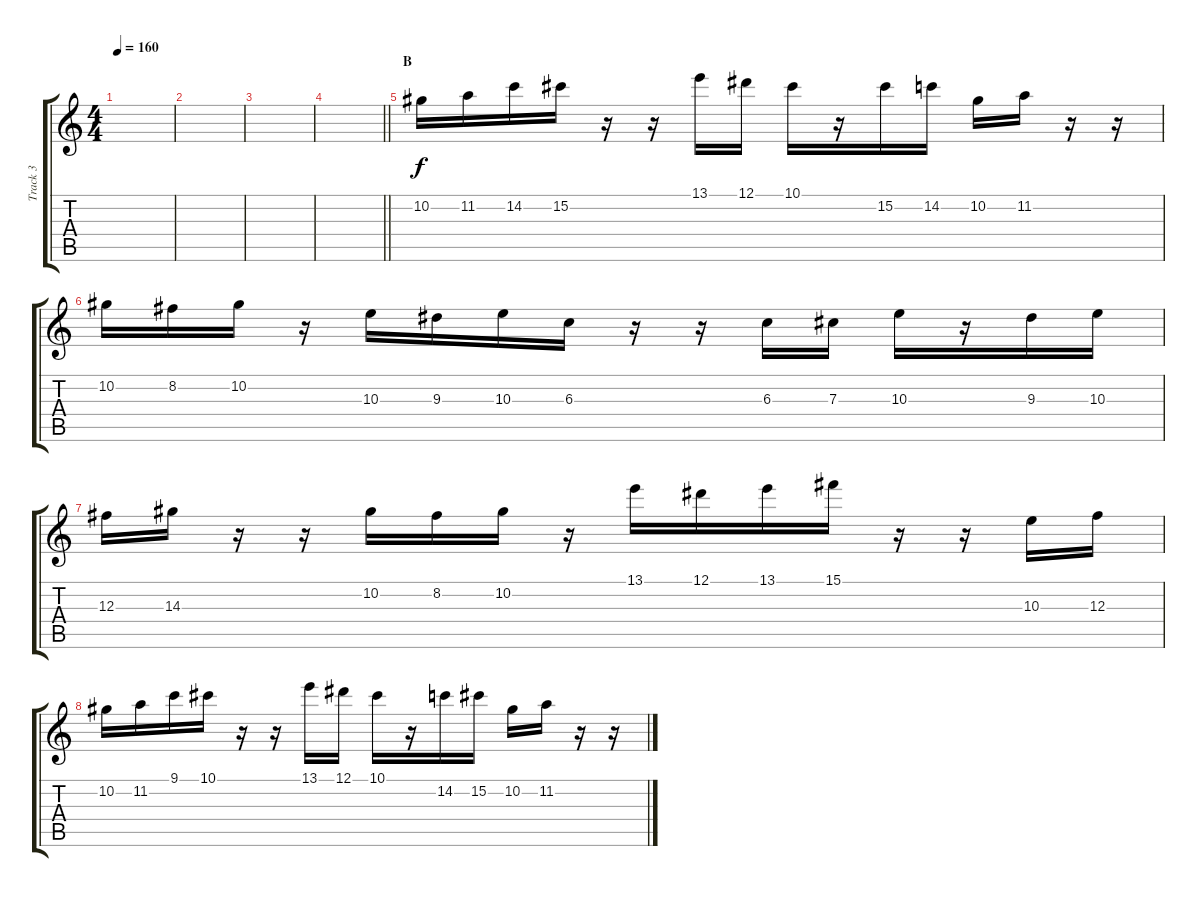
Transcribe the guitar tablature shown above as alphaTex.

\track ("Track 3" "Track 3") {instrument distortionguitar}
\staff {score tabs}
\tuning (Eb4 Bb3 Gb3 Db3 Ab2 Eb2) {hide}
\ts (4 4)
\tempo 160
\clef g2
\ks c
|
|
|
\barLineRight lightlight
|
\section ("" "B")
10.2.16 11.2.16 14.2.16 15.2.16 r.16 r.16 13.1.16 12.1.16 10.1.16 r.16 15.2.16 14.2.16 10.2.16 11.2.16 r.16 r.16 |
10.2.16 8.2.16 10.2.16 r.16 10.3.16 9.3.16 10.3.16 6.3.16 r.16 r.16 6.3.16 7.3.16 10.3.16 r.16 9.3.16 10.3.16 |
12.3.16 14.3.16 r.16 r.16 10.2.16 8.2.16 10.2.16 r.16 13.1.16 12.1.16 13.1.16 15.1.16 r.16 r.16 10.3.16 12.3.16 |
10.2.16 11.2.16 9.1.16 10.1.16 r.16 r.16 13.1.16 12.1.16 10.1.16 r.16 14.2.16 15.2.16 10.2.16 11.2.16 r.16 r.16
